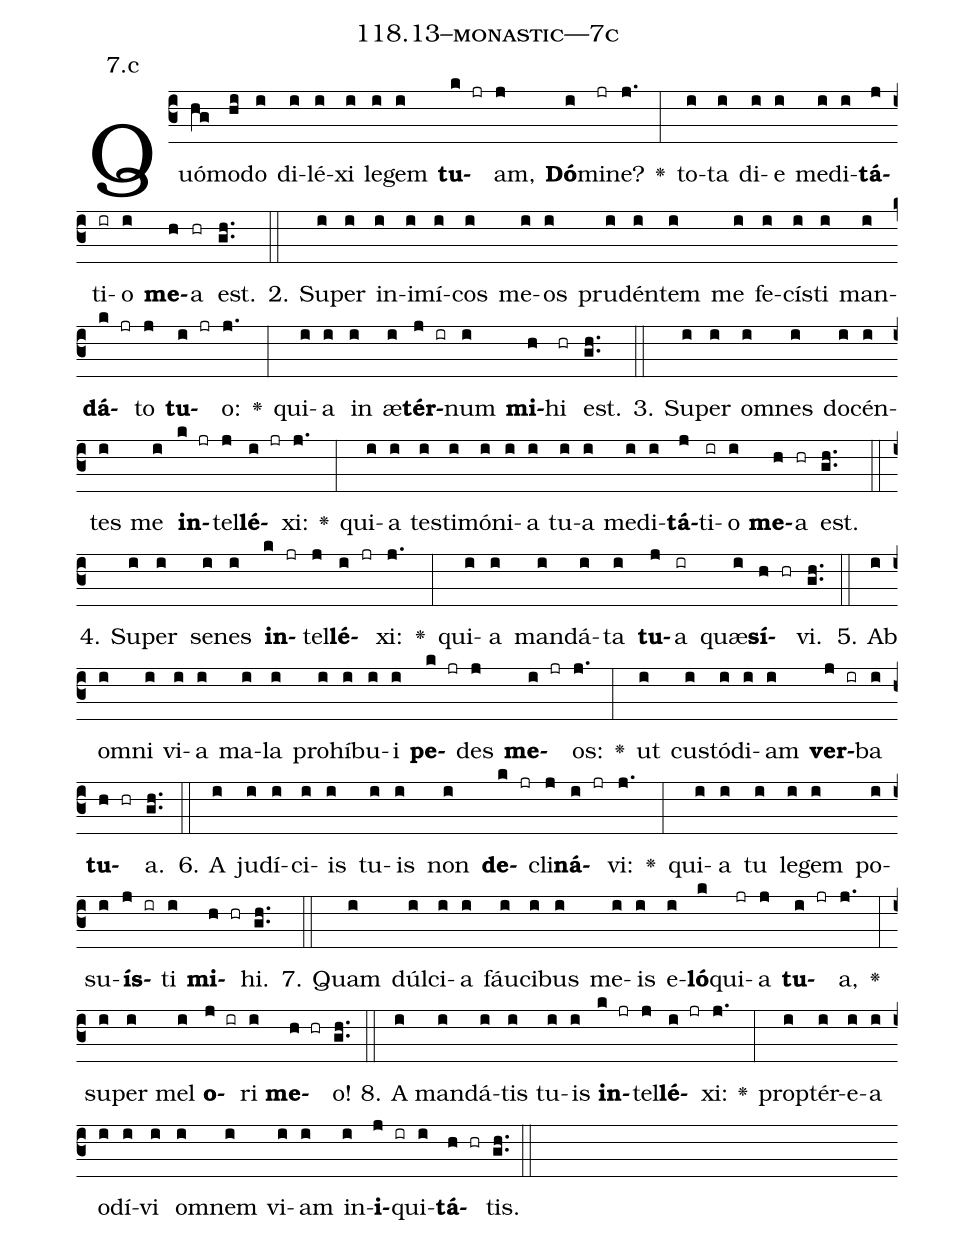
name: 118.13--monastic---7c;
annotation: 7.c;
%%
(c3)Quó(hg)mo(hi)do(i) di(i)lé(i)xi(i) le(i)gem(i) <b>tu</b>(k jr)am,(j) <b>Dó</b>(i)mi(jr)ne?(j.) <v>\greheightstar</v>(:) to(i)ta(i) di(i)e(i) me(i)di(i)<b>tá</b>(j)ti(ir)o(i) <b>me</b>(h)a(hr) est.(gh..) (::)
2. Su(i)per(i) in(i)i(i)mí(i)cos(i) me(i)os(i) pru(i)dén(i)tem(i) me(i) fe(i)cís(i)ti(i) man(i)<b>dá</b>(k jr)to(j) <b>tu</b>(i jr)o:(j.) <v>\greheightstar</v>(:) qui(i)a(i) in(i) æ(i)<b>tér</b>(j ir)num(i) <b>mi</b>(h)hi(hr) est.(gh..) (::)
3. Su(i)per(i) om(i)nes(i) do(i)cén(i)tes(i) me(i) <b>in</b>(k jr)tel(j)<b>lé</b>(i jr)xi:(j.) <v>\greheightstar</v>(:) qui(i)a(i) tes(i)ti(i)mó(i)ni(i)a(i) tu(i)a(i) me(i)di(i)<b>tá</b>(j)ti(ir)o(i) <b>me</b>(h)a(hr) est.(gh..) (::)
4. Su(i)per(i) se(i)nes(i) <b>in</b>(k jr)tel(j)<b>lé</b>(i jr)xi:(j.) <v>\greheightstar</v>(:) qui(i)a(i) man(i)dá(i)ta(i) <b>tu</b>(j)a(ir) quæ(i)<b>sí</b>(h hr)vi.(gh..) (::)
5. Ab(i) om(i)ni(i) vi(i)a(i) ma(i)la(i) pro(i)hí(i)bu(i)i(i) <b>pe</b>(k jr)des(j) <b>me</b>(i jr)os:(j.) <v>\greheightstar</v>(:) ut(i) cus(i)tó(i)di(i)am(i) <b>ver</b>(j ir)ba(i) <b>tu</b>(h hr)a.(gh..) (::)
6. A(i) ju(i)dí(i)ci(i)is(i) tu(i)is(i) non(i) <b>de</b>(k jr)cli(j)<b>ná</b>(i jr)vi:(j.) <v>\greheightstar</v>(:) qui(i)a(i) tu(i) le(i)gem(i) po(i)su(i)<b>ís</b>(j ir)ti(i) <b>mi</b>(h hr)hi.(gh..) (::)
7. Quam(i) dúl(i)ci(i)a(i) fáu(i)ci(i)bus(i) me(i)is(i) e(i)<b>ló</b>(k)qui(jr)a(j) <b>tu</b>(i jr)a,(j.) <v>\greheightstar</v>(:) su(i)per(i) mel(i) <b>o</b>(j ir)ri(i) <b>me</b>(h hr)o!(gh..) (::)
8. A(i) man(i)dá(i)tis(i) tu(i)is(i) <b>in</b>(k jr)tel(j)<b>lé</b>(i jr)xi:(j.) <v>\greheightstar</v>(:) prop(i)tér(i)e(i)a(i) o(i)dí(i)vi(i) om(i)nem(i) vi(i)am(i) in(i)<b>i</b>(j ir)qui(i)<b>tá</b>(h hr)tis.(gh..) (::)
